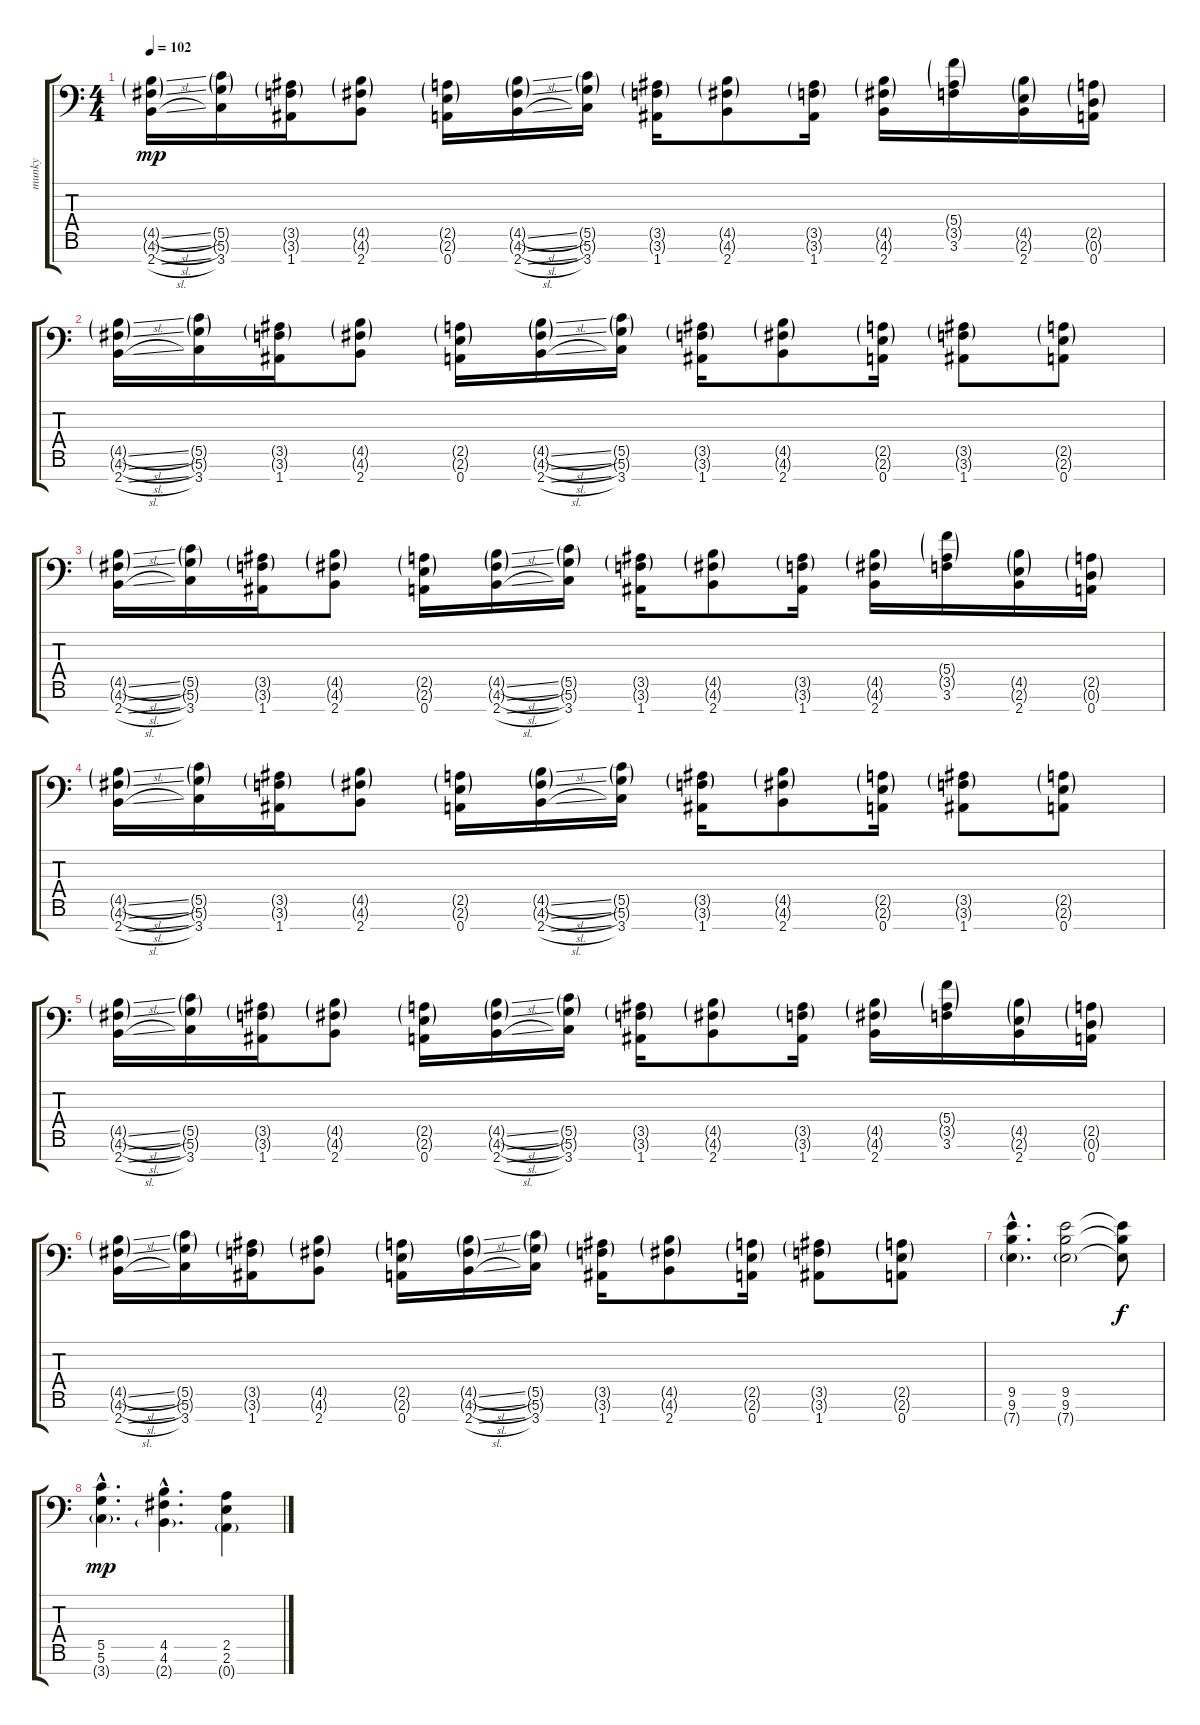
\track ("munky" "munky") {instrument overdrivenguitar}
\staff {score tabs}
\tuning (D4 A3 F3 C3 G2 D2 A1) {hide}
\ts (4 4)
\tempo 102
\clef f4
\ks c
(4.5{sl g} 4.6{sl g} 2.7{sl}).16{dy mp} (5.5{g} 5.6{g} 3.7).16 (3.5{g} 3.6{g} 1.7).16 (4.5{g} 4.6{g} 2.7).8 (2.5{g} 2.6{g} 0.7).16 (4.5{sl g} 4.6{sl g} 2.7{sl}).16 (5.5{g} 5.6{g} 3.7).16 (3.5{g} 3.6{g} 1.7).16 (4.5{g} 4.6{g} 2.7).8 (3.5{g} 3.6{g} 1.7).16 (4.5{g} 4.6{g} 2.7).16 (5.4{g} 3.5{g} 3.6).16 (4.5{g} 2.6{g} 2.7).16 (2.5{g} 0.6{g} 0.7).16 |
(4.5{sl g} 4.6{sl g} 2.7{sl}).16 (5.5{g} 5.6{g} 3.7).16 (3.5{g} 3.6{g} 1.7).16 (4.5{g} 4.6{g} 2.7).8 (2.5{g} 2.6{g} 0.7).16 (4.5{sl g} 4.6{sl g} 2.7{sl}).16 (5.5{g} 5.6{g} 3.7).16 (3.5{g} 3.6{g} 1.7).16 (4.5{g} 4.6{g} 2.7).8 (2.5{g} 2.6{g} 0.7).16 (3.5{g} 3.6{g} 1.7).8 (2.5{g} 2.6{g} 0.7).8 |
(4.5{sl g} 4.6{sl g} 2.7{sl}).16 (5.5{g} 5.6{g} 3.7).16 (3.5{g} 3.6{g} 1.7).16 (4.5{g} 4.6{g} 2.7).8 (2.5{g} 2.6{g} 0.7).16 (4.5{sl g} 4.6{sl g} 2.7{sl}).16 (5.5{g} 5.6{g} 3.7).16 (3.5{g} 3.6{g} 1.7).16 (4.5{g} 4.6{g} 2.7).8 (3.5{g} 3.6{g} 1.7).16 (4.5{g} 4.6{g} 2.7).16 (5.4{g} 3.5{g} 3.6).16 (4.5{g} 2.6{g} 2.7).16 (2.5{g} 0.6{g} 0.7).16 |
(4.5{sl g} 4.6{sl g} 2.7{sl}).16 (5.5{g} 5.6{g} 3.7).16 (3.5{g} 3.6{g} 1.7).16 (4.5{g} 4.6{g} 2.7).8 (2.5{g} 2.6{g} 0.7).16 (4.5{sl g} 4.6{sl g} 2.7{sl}).16 (5.5{g} 5.6{g} 3.7).16 (3.5{g} 3.6{g} 1.7).16 (4.5{g} 4.6{g} 2.7).8 (2.5{g} 2.6{g} 0.7).16 (3.5{g} 3.6{g} 1.7).8 (2.5{g} 2.6{g} 0.7).8 |
(4.5{sl g} 4.6{sl g} 2.7{sl}).16 (5.5{g} 5.6{g} 3.7).16 (3.5{g} 3.6{g} 1.7).16 (4.5{g} 4.6{g} 2.7).8 (2.5{g} 2.6{g} 0.7).16 (4.5{sl g} 4.6{sl g} 2.7{sl}).16 (5.5{g} 5.6{g} 3.7).16 (3.5{g} 3.6{g} 1.7).16 (4.5{g} 4.6{g} 2.7).8 (3.5{g} 3.6{g} 1.7).16 (4.5{g} 4.6{g} 2.7).16 (5.4{g} 3.5{g} 3.6).16 (4.5{g} 2.6{g} 2.7).16 (2.5{g} 0.6{g} 0.7).16 |
(4.5{sl g} 4.6{sl g} 2.7{sl}).16 (5.5{g} 5.6{g} 3.7).16 (3.5{g} 3.6{g} 1.7).16 (4.5{g} 4.6{g} 2.7).8 (2.5{g} 2.6{g} 0.7).16 (4.5{sl g} 4.6{sl g} 2.7{sl}).16 (5.5{g} 5.6{g} 3.7).16 (3.5{g} 3.6{g} 1.7).16 (4.5{g} 4.6{g} 2.7).8 (2.5{g} 2.6{g} 0.7).16 (3.5{g} 3.6{g} 1.7).8 (2.5{g} 2.6{g} 0.7).8 |
(9.5{hac} 9.6{hac} 7.7{g hac}).4{d} (9.5 9.6 7.7{g}).2 (9.5{t} 9.6{t} 7.7{t}).8{dy f} |
(5.5{hac} 5.6{hac} 3.7{g hac}).4{d dy mp} (4.5{hac} 4.6{hac} 2.7{g hac}).4{d} (2.5 2.6 0.7{g}).4
